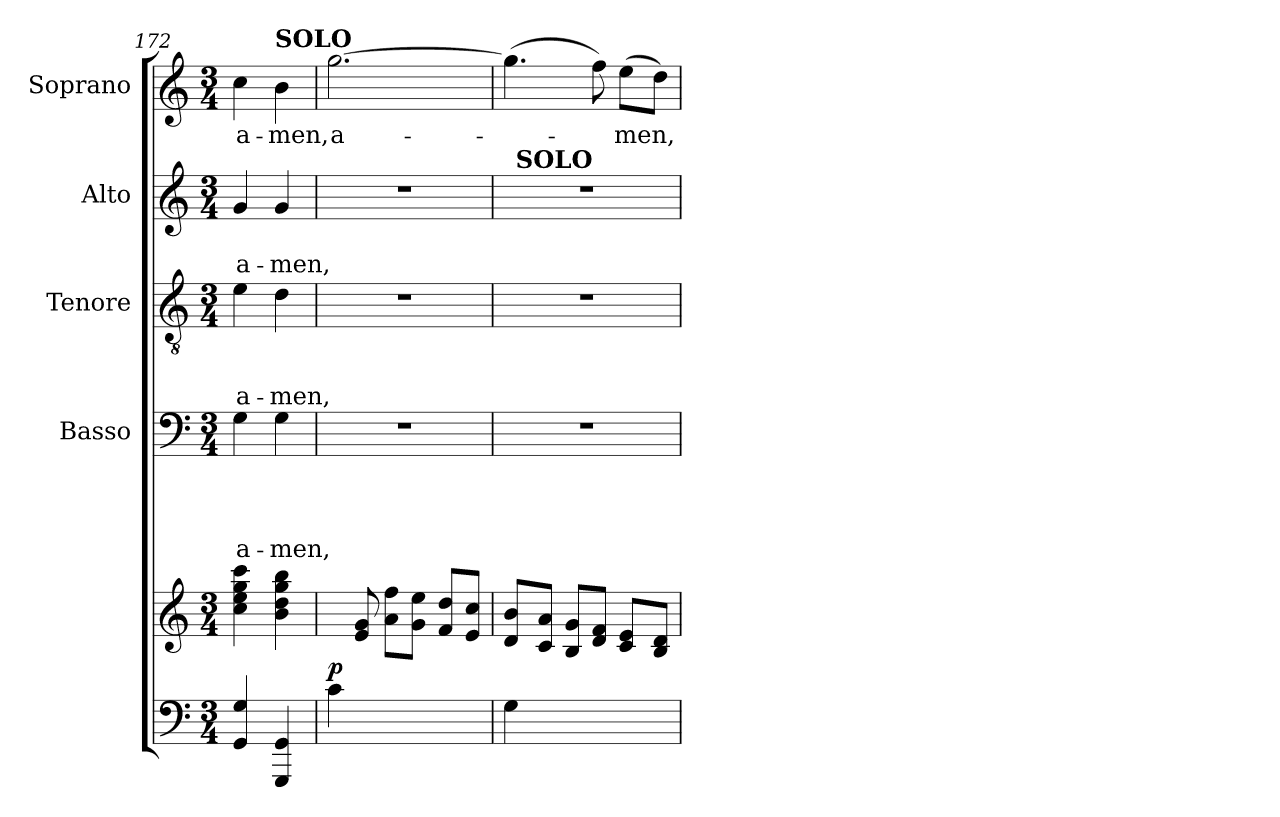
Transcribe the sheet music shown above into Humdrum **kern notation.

**kern	**dynam	**kern	**kern	**text	**text	**text	**text	**kern	**text	**text	**text	**kern	**text	**text	**kern	**text
*part6	*part6	*part5	*part4	*part4	*part4	*part4	*part4	*part3	*part3	*part3	*part3	*part2	*part2	*part2	*part1	*part1
*staff6	*staff6	*staff5	*staff4	*staff4	*staff4	*staff4	*staff4	*staff3	*staff3	*staff3	*staff3	*staff2	*staff2	*staff2	*staff1	*staff1
*	*	*	*I"Basso	*	*	*	*	*I"Tenore	*	*	*	*I"Alto	*	*	*I"Soprano	*
*clefF4	*	*clefG2	*clefF4	*	*	*	*	*clefGv2	*	*	*	*clefG2	*	*	*clefG2	*
*k[]	*	*k[]	*k[]	*	*	*	*	*k[]	*	*	*	*k[]	*	*	*k[]	*
*C:	*	*C:	*C:	*	*	*	*	*C:	*	*	*	*C:	*	*	*C:	*
*M3/4	*	*M3/4	*M3/4	*	*	*	*	*M3/4	*	*	*	*M3/4	*	*	*M3/4	*
=172	=172	=172	=172	=172	=172	=172	=172	=172	=172	=172	=172	=172	=172	=172	=172	=172
!	!	!	!	!	!	!	!LO:LY:b	!	!	!	!LO:LY:b	!	!	!LO:LY:b	!	!LO:LY:b
4GG/ 4G/	.	4cc\ 4ee\ 4gg\ 4ccc\	4G\	.	.	.	a-	4e\	.	.	a-	4g/	.	a-	4cc\	a-
!	!	!	!	!	!	!	!	!	!	!	!	!	!	!	!LO:TX:a:B:t=SOLO	!
!	!	!	!	!	!	!	!LO:LY:b	!	!	!	!LO:LY:b	!	!	!LO:LY:b	!	!LO:LY:b
4GGG/ 4GG/	.	4b\ 4dd\ 4gg\ 4bb\	4G\	.	.	.	-men,	4d\	.	.	-men,	4g/	.	-men,	4b\	-men,
=173	=173	=173	=173	=173	=173	=173	=173	=173	=173	=173	=173	=173	=173	=173	=173	=173
!	!LO:DY:a	!	!	!	!	!	!	!	!	!	!	!	!	!	!	!LO:LY:b
4c\	p	8ryy	2.r	.	.	.	.	2.r	.	.	.	2.r	.	.	[>2.gg\	a-
.	.	8e/ 8g/	.	.	.	.	.	.	.	.	.	.	.	.	.	.
2ryy	.	8a\ 8ff\L	.	.	.	.	.	.	.	.	.	.	.	.	.	.
.	.	8g\ 8ee\J	.	.	.	.	.	.	.	.	.	.	.	.	.	.
.	.	8f/ 8dd/L	.	.	.	.	.	.	.	.	.	.	.	.	.	.
.	.	8e/ 8cc/J	.	.	.	.	.	.	.	.	.	.	.	.	.	.
=174	=174	=174	=174	=174	=174	=174	=174	=174	=174	=174	=174	=174	=174	=174	=174	=174
*	*	*	*	*	*	*	*	*	*	*	*	*^	*	*	*	*
4G\	.	8d/ 8b/L	2.r	.	.	.	.	2.r	.	.	.	2.r	32ryy	.	.	(>4.gg\]	.
!	!	!	!	!	!	!	!	!	!	!	!	!	!LO:TX:a:B:t=SOLO	!	!	!	!
.	.	.	.	.	.	.	.	.	.	.	.	.	2ryy	.	.	.	.
.	.	8c/ 8a/J	.	.	.	.	.	.	.	.	.	.	.	.	.	.	.
2ryy	.	8B/ 8g/L	.	.	.	.	.	.	.	.	.	.	.	.	.	.	.
.	.	8d/ 8f/J	.	.	.	.	.	.	.	.	.	.	.	.	.	8ff\)	.
!	!	!	!	!	!	!	!	!	!	!	!	!	!	!	!	!	!LO:LY:b
.	.	8c/ 8e/L	.	.	.	.	.	.	.	.	.	.	.	.	.	(>8ee\L	-men,
.	.	.	.	.	.	.	.	.	.	.	.	.	8..ryy	.	.	.	.
.	.	8B/ 8d/J	.	.	.	.	.	.	.	.	.	.	.	.	.	8dd\J)	.
*	*	*	*	*	*	*	*	*	*	*	*	*v	*v	*	*	*	*
=	=	=	=	=	=	=	=	=	=	=	=	=	=	=	=	=
*-	*-	*-	*-	*-	*-	*-	*-	*-	*-	*-	*-	*-	*-	*-	*-	*-
